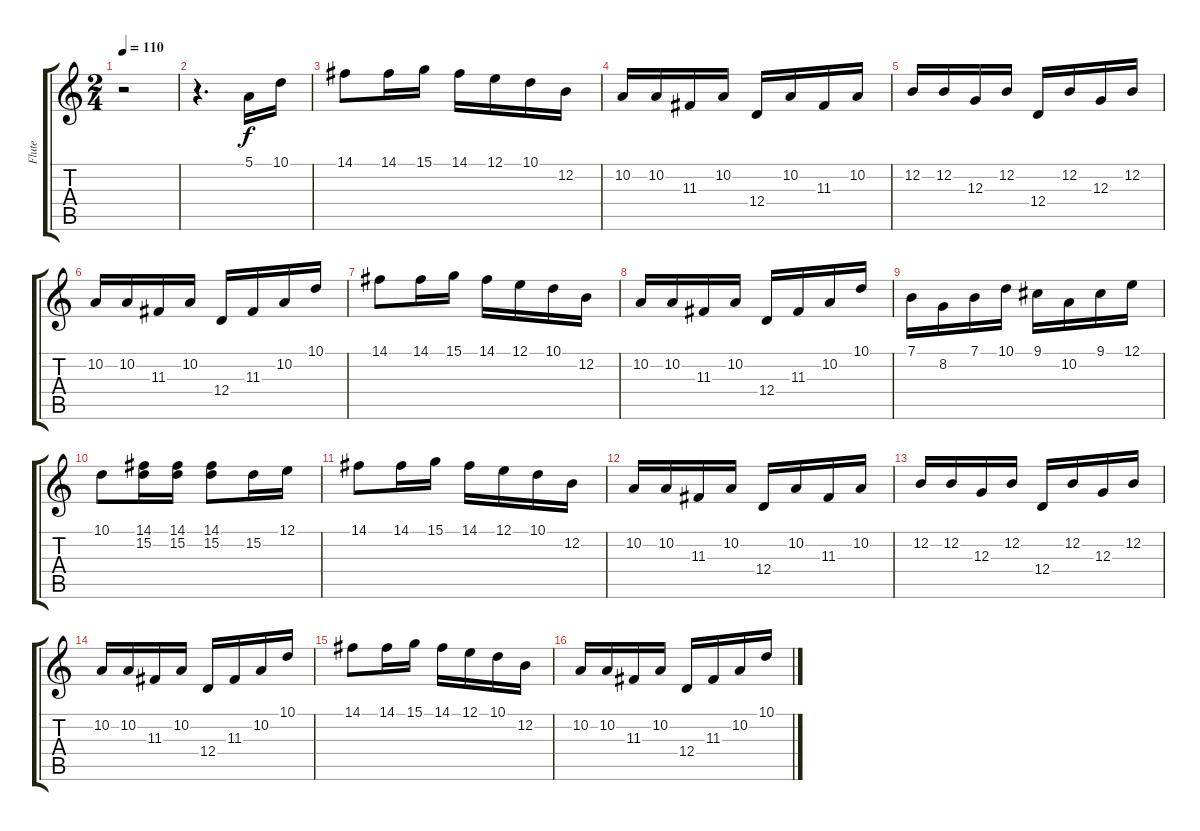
\track ("Flute" "Flute") {instrument flute}
\staff {score tabs}
\tuning (E4 B3 G3 D3 A2 E2) {hide}
\ts (2 4)
\tempo 110
\clef g2
\ks c
r.2{dy f} |
r.4{d} 5.1.16 10.1.16 |
14.1.8 14.1.16 15.1.16 14.1.16 12.1.16 10.1.16 12.2.16 |
10.2.16 10.2.16 11.3.16 10.2.16 12.4.16 10.2.16 11.3.16 10.2.16 |
12.2.16 12.2.16 12.3.16 12.2.16 12.4.16 12.2.16 12.3.16 12.2.16 |
10.2.16 10.2.16 11.3.16 10.2.16 12.4.16 11.3.16 10.2.16 10.1.16 |
14.1.8 14.1.16 15.1.16 14.1.16 12.1.16 10.1.16 12.2.16 |
10.2.16 10.2.16 11.3.16 10.2.16 12.4.16 11.3.16 10.2.16 10.1.16 |
7.1.16 8.2.16 7.1.16 10.1.16 9.1.16 10.2.16 9.1.16 12.1.16 |
10.1.8 (14.1 15.2).16 (14.1 15.2).16 (14.1 15.2).8 15.2.16 12.1.16 |
14.1.8 14.1.16 15.1.16 14.1.16 12.1.16 10.1.16 12.2.16 |
10.2.16 10.2.16 11.3.16 10.2.16 12.4.16 10.2.16 11.3.16 10.2.16 |
12.2.16 12.2.16 12.3.16 12.2.16 12.4.16 12.2.16 12.3.16 12.2.16 |
10.2.16 10.2.16 11.3.16 10.2.16 12.4.16 11.3.16 10.2.16 10.1.16 |
14.1.8 14.1.16 15.1.16 14.1.16 12.1.16 10.1.16 12.2.16 |
10.2.16 10.2.16 11.3.16 10.2.16 12.4.16 11.3.16 10.2.16 10.1.16
